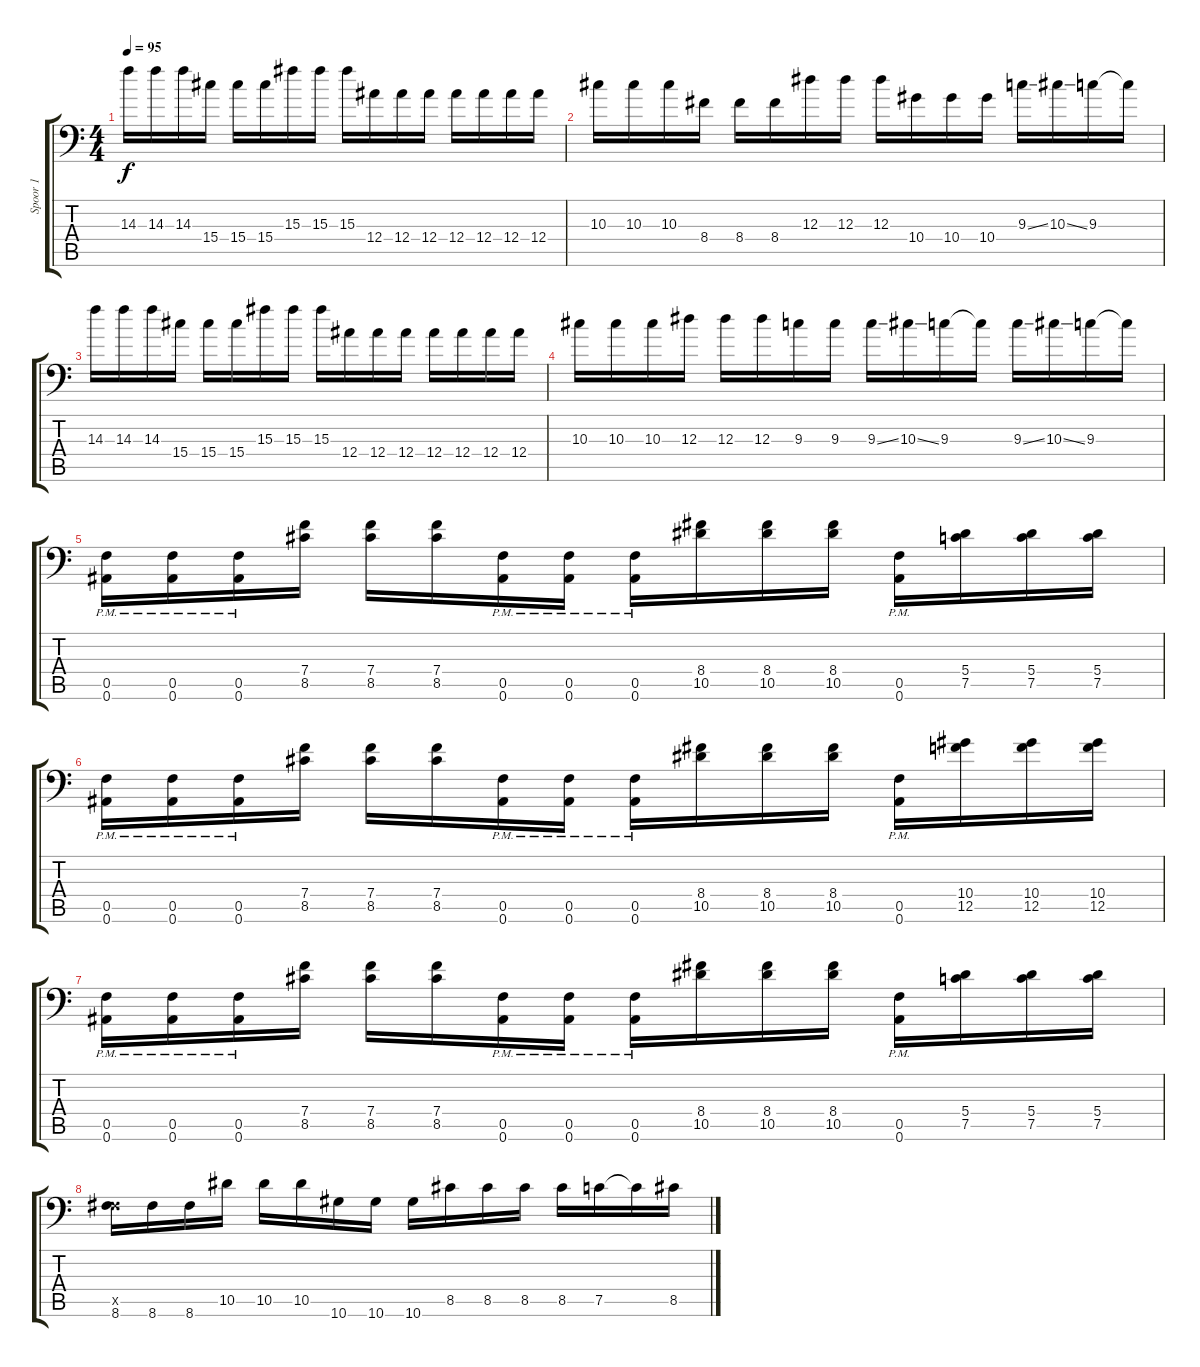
\track ("Spoor 1" "Spoor 1") {instrument distortionguitar}
\staff {score tabs}
\tuning (C4 G3 Eb3 Bb2 F2 Bb1) {hide}
\ts (4 4)
\tempo 95
\clef f4
\ks c
14.3.16{dy f} 14.3.16 14.3.16 15.4.16 15.4.16 15.4.16 15.3.16 15.3.16 15.3.16 12.4.16 12.4.16 12.4.16 12.4.16 12.4.16 12.4.16 12.4.16 |
10.3.16 10.3.16 10.3.16 8.4.16 8.4.16 8.4.16 12.3.16 12.3.16 12.3.16 10.4.16 10.4.16 10.4.16 9.3{ss}.16 10.3{ss}.16 9.3.16 9.3{t}.16 |
14.3.16 14.3.16 14.3.16 15.4.16 15.4.16 15.4.16 15.3.16 15.3.16 15.3.16 12.4.16 12.4.16 12.4.16 12.4.16 12.4.16 12.4.16 12.4.16 |
10.3.16 10.3.16 10.3.16 12.3.16 12.3.16 12.3.16 9.3.16 9.3.16 9.3{ss}.16 10.3{ss}.16 9.3.16 9.3{t}.16 9.3{ss}.16 10.3{ss}.16 9.3.16 9.3{t}.16 |
(0.5{pm} 0.6{pm}).16 (0.5{pm} 0.6{pm}).16 (0.5{pm} 0.6{pm}).16 (7.4 8.5).16 (7.4 8.5).16 (7.4 8.5).16 (0.5{pm} 0.6{pm}).16 (0.5{pm} 0.6{pm}).16 (0.5{pm} 0.6{pm}).16 (8.4 10.5).16 (8.4 10.5).16 (8.4 10.5).16 (0.5{pm} 0.6{pm}).16 (5.4 7.5).16 (5.4 7.5).16 (5.4 7.5).16 |
(0.5{pm} 0.6{pm}).16 (0.5{pm} 0.6{pm}).16 (0.5{pm} 0.6{pm}).16 (7.4 8.5).16 (7.4 8.5).16 (7.4 8.5).16 (0.5{pm} 0.6{pm}).16 (0.5{pm} 0.6{pm}).16 (0.5{pm} 0.6{pm}).16 (8.4 10.5).16 (8.4 10.5).16 (8.4 10.5).16 (0.5{pm} 0.6{pm}).16 (10.4 12.5).16 (10.4 12.5).16 (10.4 12.5).16 |
(0.5{pm} 0.6{pm}).16 (0.5{pm} 0.6{pm}).16 (0.5{pm} 0.6{pm}).16 (7.4 8.5).16 (7.4 8.5).16 (7.4 8.5).16 (0.5{pm} 0.6{pm}).16 (0.5{pm} 0.6{pm}).16 (0.5{pm} 0.6{pm}).16 (8.4 10.5).16 (8.4 10.5).16 (8.4 10.5).16 (0.5{pm} 0.6{pm}).16 (5.4 7.5).16 (5.4 7.5).16 (5.4 7.5).16 |
(0.5{x} 8.6).16 8.6.16 8.6.16 10.5.16 10.5.16 10.5.16 10.6.16 10.6.16 10.6.16 8.5.16 8.5.16 8.5.16 8.5.16 7.5.16 7.5{t}.16 8.5.16
